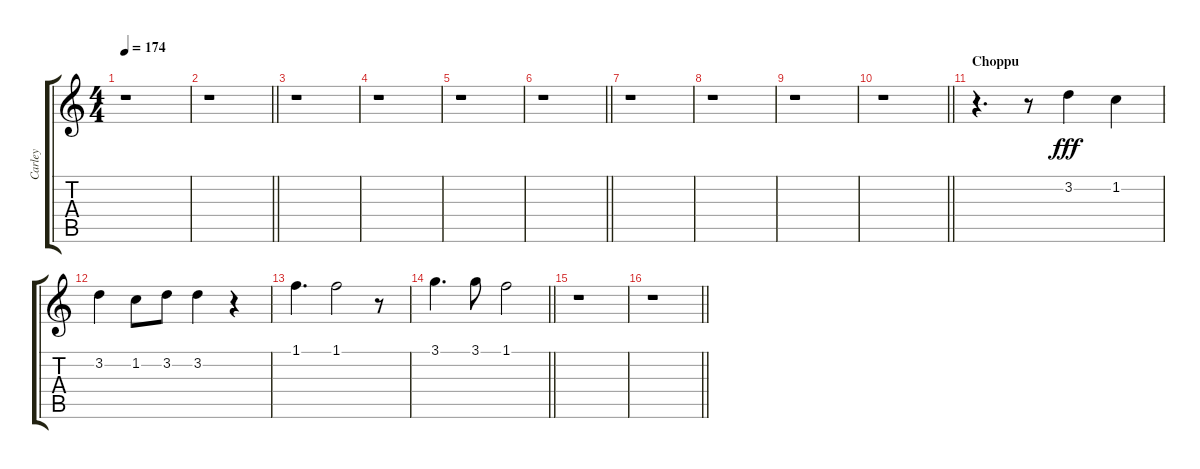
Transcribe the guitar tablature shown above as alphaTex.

\track ("Carley" "Carley") {instrument stringensemble1}
\staff {score tabs}
\tuning (E5 B4 G4 D4 A3 E3) {hide}
\ts (4 4)
\tempo 174
\clef g2
\ks c
r.1{dy fff} |
\barLineRight lightlight
r.1 |
r.1 |
r.1 |
r.1 |
\barLineRight lightlight
r.1 |
\section ("" "")
r.1 |
r.1 |
r.1 |
\barLineRight lightlight
r.1 |
\section ("" "Choppu")
r.4{d} r.8 3.2.4 1.2.4 |
3.2.4 1.2.8 3.2.8 3.2.4 r.4 |
1.1.4{d} 1.1.2 r.8 |
\barLineRight lightlight
3.1.4{d} 3.1.8 1.1.2 |
r.1 |
\barLineRight lightlight
r.1
